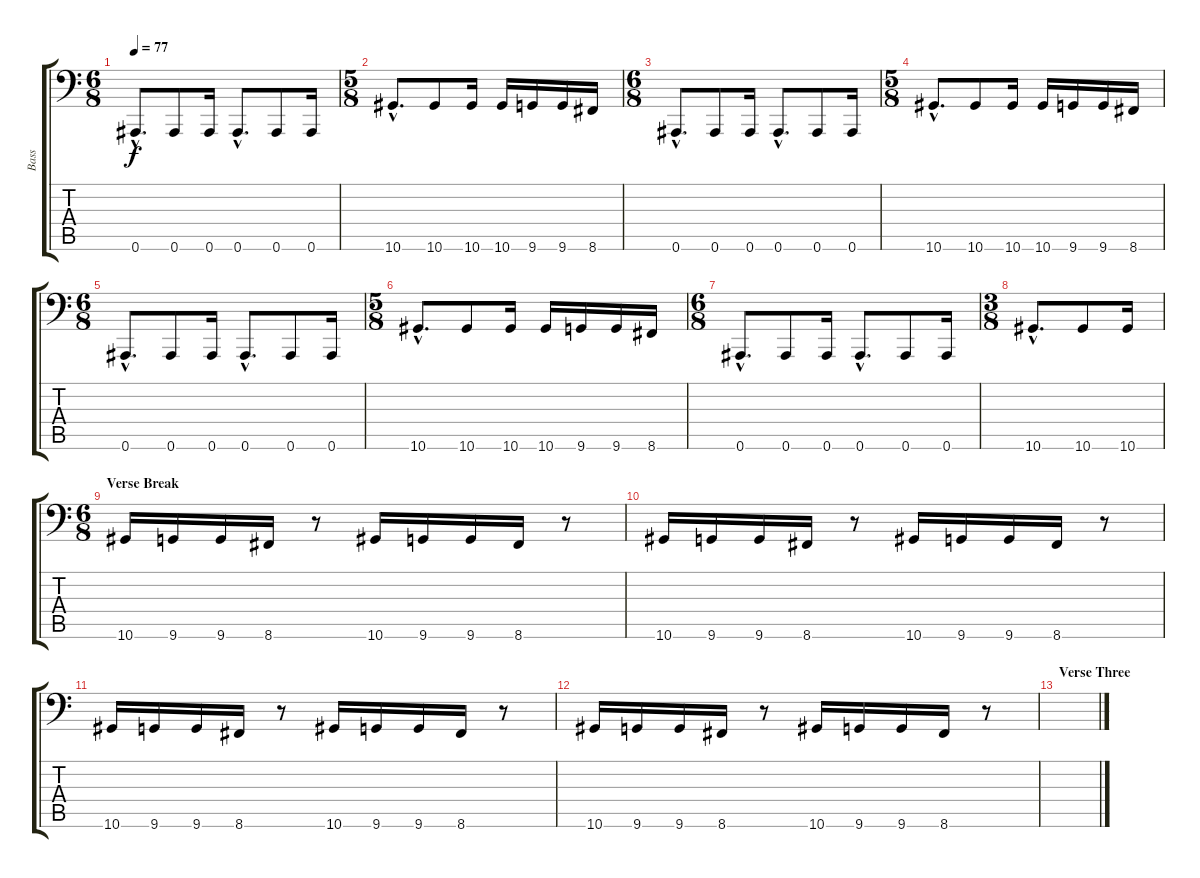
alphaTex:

\track ("Bass" "Bass") {instrument electricbassfinger}
\staff {score tabs}
\tuning (C4 G3 Eb3 Bb2 F2 Bb0) {hide}
\ts (6 8)
\tempo 77
\clef f4
\ks c
0.6{hac}.8{d dy f} 0.6.8 0.6.16 0.6{hac}.8{d} 0.6.8 0.6.16 |
\ts (5 8)
10.6{hac}.8{d} 10.6.8 10.6.16 10.6.16 9.6.16 9.6.16 8.6.16 |
\ts (6 8)
0.6{hac}.8{d} 0.6.8 0.6.16 0.6{hac}.8{d} 0.6.8 0.6.16 |
\ts (5 8)
10.6{hac}.8{d} 10.6.8 10.6.16 10.6.16 9.6.16 9.6.16 8.6.16 |
\ts (6 8)
0.6{hac}.8{d} 0.6.8 0.6.16 0.6{hac}.8{d} 0.6.8 0.6.16 |
\ts (5 8)
10.6{hac}.8{d} 10.6.8 10.6.16 10.6.16 9.6.16 9.6.16 8.6.16 |
\ts (6 8)
0.6{hac}.8{d} 0.6.8 0.6.16 0.6{hac}.8{d} 0.6.8 0.6.16 |
\ts (3 8)
10.6{hac}.8{d} 10.6.8 10.6.16 |
\ts (6 8)
\section ("" "Verse Break")
10.6.16 9.6.16 9.6.16 8.6.16 r.8 10.6.16 9.6.16 9.6.16 8.6.16 r.8 |
10.6.16 9.6.16 9.6.16 8.6.16 r.8 10.6.16 9.6.16 9.6.16 8.6.16 r.8 |
10.6.16 9.6.16 9.6.16 8.6.16 r.8 10.6.16 9.6.16 9.6.16 8.6.16 r.8 |
10.6.16 9.6.16 9.6.16 8.6.16 r.8 10.6.16 9.6.16 9.6.16 8.6.16 r.8 |
\section ("" "Verse Three")
